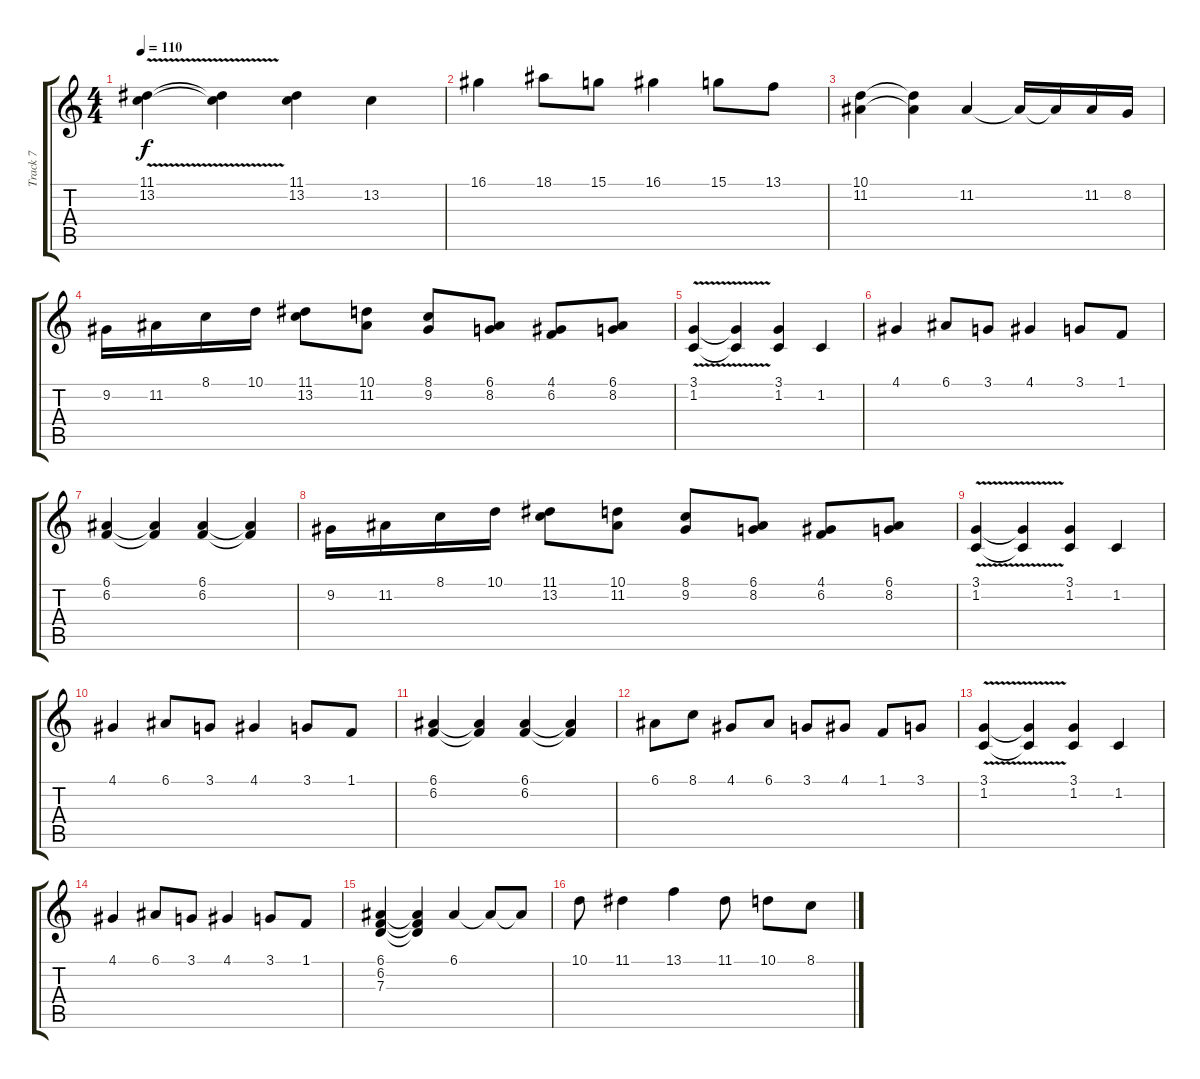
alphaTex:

\track ("Track 7" "Track 7") {instrument stringensemble1}
\staff {score tabs}
\tuning (E4 B3 G3 D3 A2 E2) {hide}
\ts (4 4)
\tempo 110
\clef g2
\ks c
(11.1{v} 13.2).4{dy f} (11.1{t} 13.2{t}).4 (11.1 13.2).4 13.2.4 |
16.1.4 18.1.8 15.1.8 16.1.4 15.1.8 13.1.8 |
(10.1 11.2).4 (10.1{t} 11.2{t}).4 11.2.4 11.2{t}.16 11.2{t}.16 11.2.16 8.2.16 |
9.2.16 11.2.16 8.1.16 10.1.16 (11.1 13.2).8 (10.1 11.2).8 (8.1 9.2).8 (6.1 8.2).8 (4.1 6.2).8 (6.1 8.2).8 |
(3.1{v} 1.2{v}).4 (3.1{t} 1.2{t}).4 (3.1 1.2).4 1.2.4 |
4.1.4 6.1.8 3.1.8 4.1.4 3.1.8 1.1.8 |
(6.1 6.2).4 (6.1{t} 6.2{t}).4 (6.1 6.2).4 (6.1{t} 6.2{t}).4 |
9.2.16 11.2.16 8.1.16 10.1.16 (11.1 13.2).8 (10.1 11.2).8 (8.1 9.2).8 (6.1 8.2).8 (4.1 6.2).8 (6.1 8.2).8 |
(3.1{v} 1.2{v}).4 (3.1{t} 1.2{t}).4 (3.1 1.2).4 1.2.4 |
4.1.4 6.1.8 3.1.8 4.1.4 3.1.8 1.1.8 |
(6.1 6.2).4 (6.1{t} 6.2{t}).4 (6.1 6.2).4 (6.1{t} 6.2{t}).4 |
6.1.8 8.1.8 4.1.8 6.1.8 3.1.8 4.1.8 1.1.8 3.1.8 |
(3.1{v} 1.2{v}).4 (3.1{t} 1.2{t}).4 (3.1 1.2).4 1.2.4 |
4.1.4 6.1.8 3.1.8 4.1.4 3.1.8 1.1.8 |
(6.1 6.2 7.3).4 (6.1{t} 6.2{t} 7.3{t}).4 6.1.4 6.1{t}.8 6.1{t}.8 |
10.1.8 11.1.4 13.1.4 11.1.8 10.1.8 8.1.8
